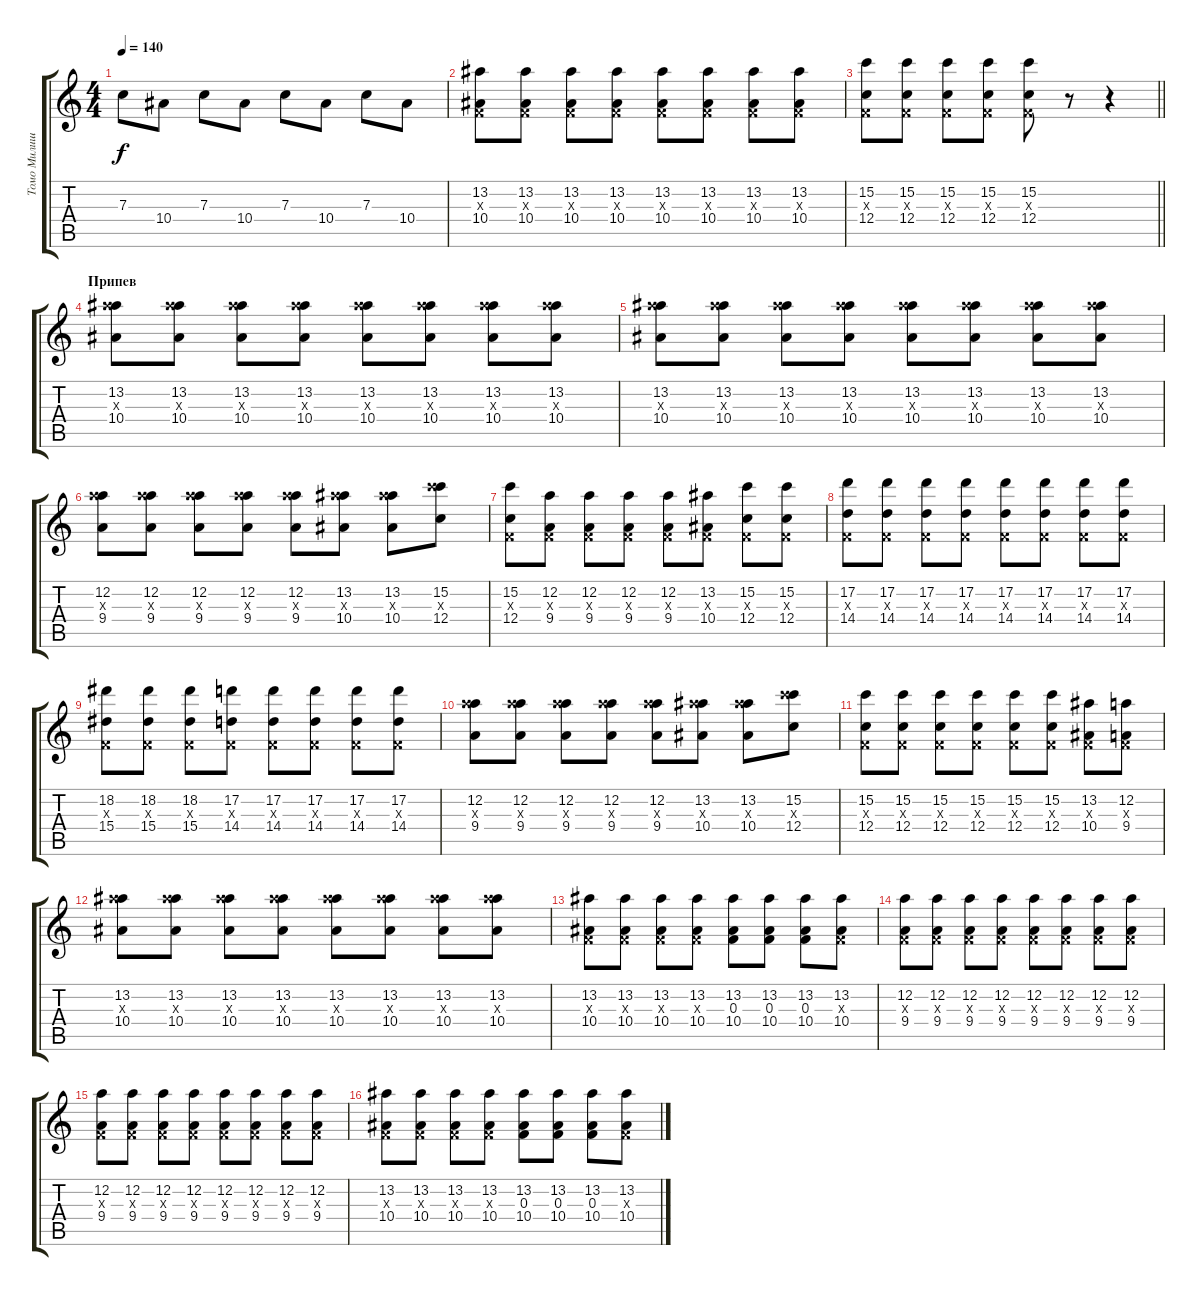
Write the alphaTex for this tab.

\track ("Томо Милишевич" "Томо Милиш") {instrument overdrivenguitar}
\staff {score tabs}
\tuning (D4 A3 F3 C3 G2 D2) {hide}
\ts (4 4)
\tempo 140
\clef g2
\ks c
7.3.8{dy f} 10.4.8 7.3.8 10.4.8 7.3.8 10.4.8 7.3.8 10.4.8 |
(13.2 0.3{x} 10.4).8{volume 8 instrument overdrivenguitar} (13.2 0.3{x} 10.4).8 (13.2 0.3{x} 10.4).8 (13.2 0.3{x} 10.4).8 (13.2 0.3{x} 10.4).8 (13.2 0.3{x} 10.4).8 (13.2 0.3{x} 10.4).8 (13.2 0.3{x} 10.4).8 |
\barLineRight lightlight
(15.2 0.3{x} 12.4).8 (15.2 0.3{x} 12.4).8 (15.2 0.3{x} 12.4).8 (15.2 0.3{x} 12.4).8 (15.2 0.3{x} 12.4).8 r.8 r.4 |
\section ("" "Припев")
(13.2 17.3{x} 10.4).8 (13.2 17.3{x} 10.4).8 (13.2 17.3{x} 10.4).8 (13.2 17.3{x} 10.4).8 (13.2 17.3{x} 10.4).8 (13.2 17.3{x} 10.4).8 (13.2 17.3{x} 10.4).8 (13.2 17.3{x} 10.4).8 |
(13.2 17.3{x} 10.4).8 (13.2 17.3{x} 10.4).8 (13.2 17.3{x} 10.4).8 (13.2 17.3{x} 10.4).8 (13.2 17.3{x} 10.4).8 (13.2 17.3{x} 10.4).8 (13.2 17.3{x} 10.4).8 (13.2 17.3{x} 10.4).8 |
(12.2 16.3{x} 9.4).8 (12.2 16.3{x} 9.4).8 (12.2 16.3{x} 9.4).8 (12.2 16.3{x} 9.4).8 (12.2 16.3{x} 9.4).8 (13.2 17.3{x} 10.4).8 (13.2 17.3{x} 10.4).8 (15.2 19.3{x} 12.4).8 |
(15.2 0.3{x} 12.4).8 (12.2 0.3{x} 9.4).8 (12.2 0.3{x} 9.4).8 (12.2 0.3{x} 9.4).8 (12.2 0.3{x} 9.4).8 (13.2 0.3{x} 10.4).8 (15.2 0.3{x} 12.4).8 (15.2 0.3{x} 12.4).8 |
(17.2 0.3{x} 14.4).8 (17.2 0.3{x} 14.4).8 (17.2 0.3{x} 14.4).8 (17.2 0.3{x} 14.4).8 (17.2 0.3{x} 14.4).8 (17.2 0.3{x} 14.4).8 (17.2 0.3{x} 14.4).8 (17.2 0.3{x} 14.4).8 |
(18.2 0.3{x} 15.4).8 (18.2 0.3{x} 15.4).8 (18.2 0.3{x} 15.4).8 (17.2 0.3{x} 14.4).8 (17.2 0.3{x} 14.4).8 (17.2 0.3{x} 14.4).8 (17.2 0.3{x} 14.4).8 (17.2 0.3{x} 14.4).8 |
(12.2 16.3{x} 9.4).8 (12.2 16.3{x} 9.4).8 (12.2 16.3{x} 9.4).8 (12.2 16.3{x} 9.4).8 (12.2 16.3{x} 9.4).8 (13.2 17.3{x} 10.4).8 (13.2 17.3{x} 10.4).8 (15.2 19.3{x} 12.4).8 |
(15.2 0.3{x} 12.4).8 (15.2 0.3{x} 12.4).8 (15.2 0.3{x} 12.4).8 (15.2 0.3{x} 12.4).8 (15.2 0.3{x} 12.4).8 (15.2 0.3{x} 12.4).8 (13.2 0.3{x} 10.4).8 (12.2 0.3{x} 9.4).8 |
(13.2 17.3{x} 10.4).8 (13.2 17.3{x} 10.4).8 (13.2 17.3{x} 10.4).8 (13.2 17.3{x} 10.4).8 (13.2 17.3{x} 10.4).8 (13.2 17.3{x} 10.4).8 (13.2 17.3{x} 10.4).8 (13.2 17.3{x} 10.4).8 |
(13.2 0.3{x} 10.4).8 (13.2 0.3{x} 10.4).8 (13.2 0.3{x} 10.4).8 (13.2 0.3{x} 10.4).8 (13.2 0.3 10.4).8 (13.2 0.3 10.4).8 (13.2 0.3 10.4).8 (13.2 0.3{x} 10.4).8 |
(12.2 0.3{x} 9.4).8 (12.2 0.3{x} 9.4).8 (12.2 0.3{x} 9.4).8 (12.2 0.3{x} 9.4).8 (12.2 0.3{x} 9.4).8 (12.2 0.3{x} 9.4).8 (12.2 0.3{x} 9.4).8 (12.2 0.3{x} 9.4).8 |
(12.2 0.3{x} 9.4).8 (12.2 0.3{x} 9.4).8 (12.2 0.3{x} 9.4).8 (12.2 0.3{x} 9.4).8 (12.2 0.3{x} 9.4).8 (12.2 0.3{x} 9.4).8 (12.2 0.3{x} 9.4).8 (12.2 0.3{x} 9.4).8 |
(13.2 0.3{x} 10.4).8 (13.2 0.3{x} 10.4).8 (13.2 0.3{x} 10.4).8 (13.2 0.3{x} 10.4).8 (13.2 0.3 10.4).8 (13.2 0.3 10.4).8 (13.2 0.3 10.4).8 (13.2 0.3{x} 10.4).8
